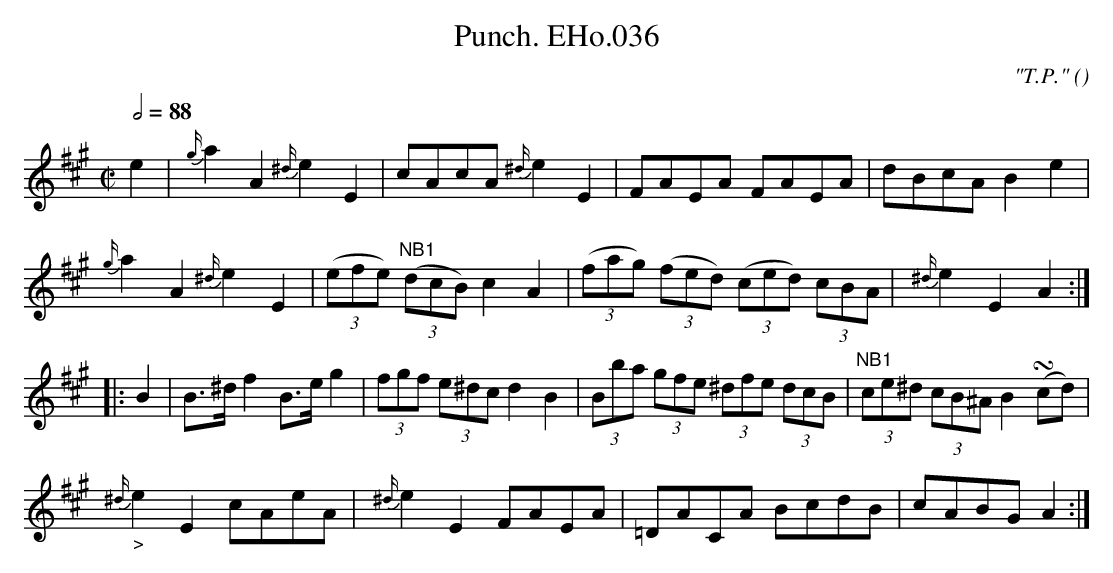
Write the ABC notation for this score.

X:1
T:Punch. EHo.036
M:C|
L:1/8
Q:1/2=88
C:"T.P."
O:
K:A
e2 | {g/}a2A2{^d/}e2E2 | cAcA{^d/}e2E2 | FAEA FAEA | dBcAB2e2 |
{g/}a2A2{^d/}e2E2 | (3(efe) "NB1"(3(dcB) c2A2 | (3(fag) (3(fed) (3(ced) (3cBA | {^d/}e2E2A2 :|
|: B2 | B>^df2 B>eg2 | (3fgf (3e^dcd2B2 | (3Bba (3gfe (3^dfe (3dcB | "NB1"(3ce^d (3cB^A B2(!turn!cd) |
"_>"{^d/}e2E2 cAeA |{^d/}e2E2 FAEA | =DACA BcdB | cABGA2 :|
